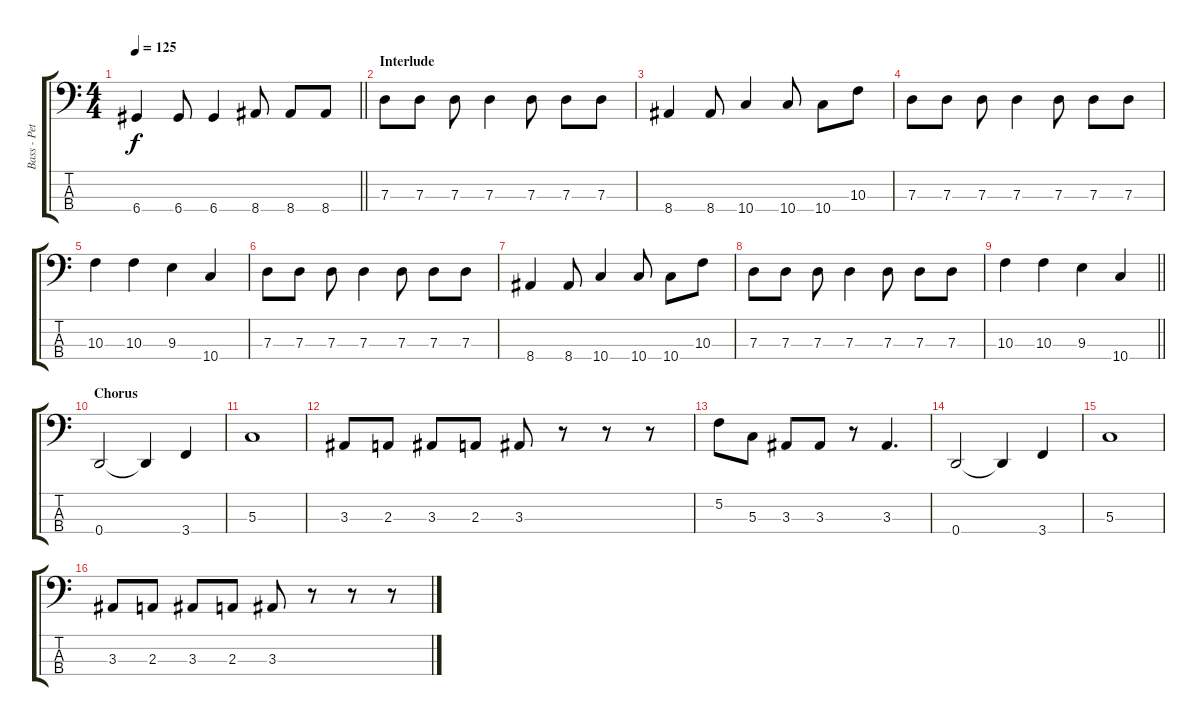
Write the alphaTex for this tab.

\track ("Bass - Peter London" "Bass - Pet") {instrument electricbasspick}
\staff {score tabs}
\tuning (F2 C2 G1 D1) {hide}
\ts (4 4)
\tempo 125
\clef f4
\barLineRight lightlight
\ks c
6.4.4{dy f} 6.4.8 6.4.4 8.4.8 8.4.8 8.4.8 |
\section ("" "Interlude")
7.3.8 7.3.8 7.3.8 7.3.4 7.3.8 7.3.8 7.3.8 |
8.4.4 8.4.8 10.4.4 10.4.8 10.4.8 10.3.8 |
7.3.8 7.3.8 7.3.8 7.3.4 7.3.8 7.3.8 7.3.8 |
10.3.4 10.3.4 9.3.4 10.4.4 |
7.3.8 7.3.8 7.3.8 7.3.4 7.3.8 7.3.8 7.3.8 |
8.4.4 8.4.8 10.4.4 10.4.8 10.4.8 10.3.8 |
7.3.8 7.3.8 7.3.8 7.3.4 7.3.8 7.3.8 7.3.8 |
\barLineRight lightlight
10.3.4 10.3.4 9.3.4 10.4.4 |
\section ("" "Chorus")
0.4.2 0.4{t}.4 3.4.4 |
5.3.1 |
3.3.8 2.3.8 3.3.8 2.3.8 3.3.8 r.8 r.8 r.8 |
5.2.8 5.3.8 3.3.8 3.3.8 r.8 3.3.4{d} |
0.4.2 0.4{t}.4 3.4.4 |
5.3.1 |
3.3.8 2.3.8 3.3.8 2.3.8 3.3.8 r.8 r.8 r.8
